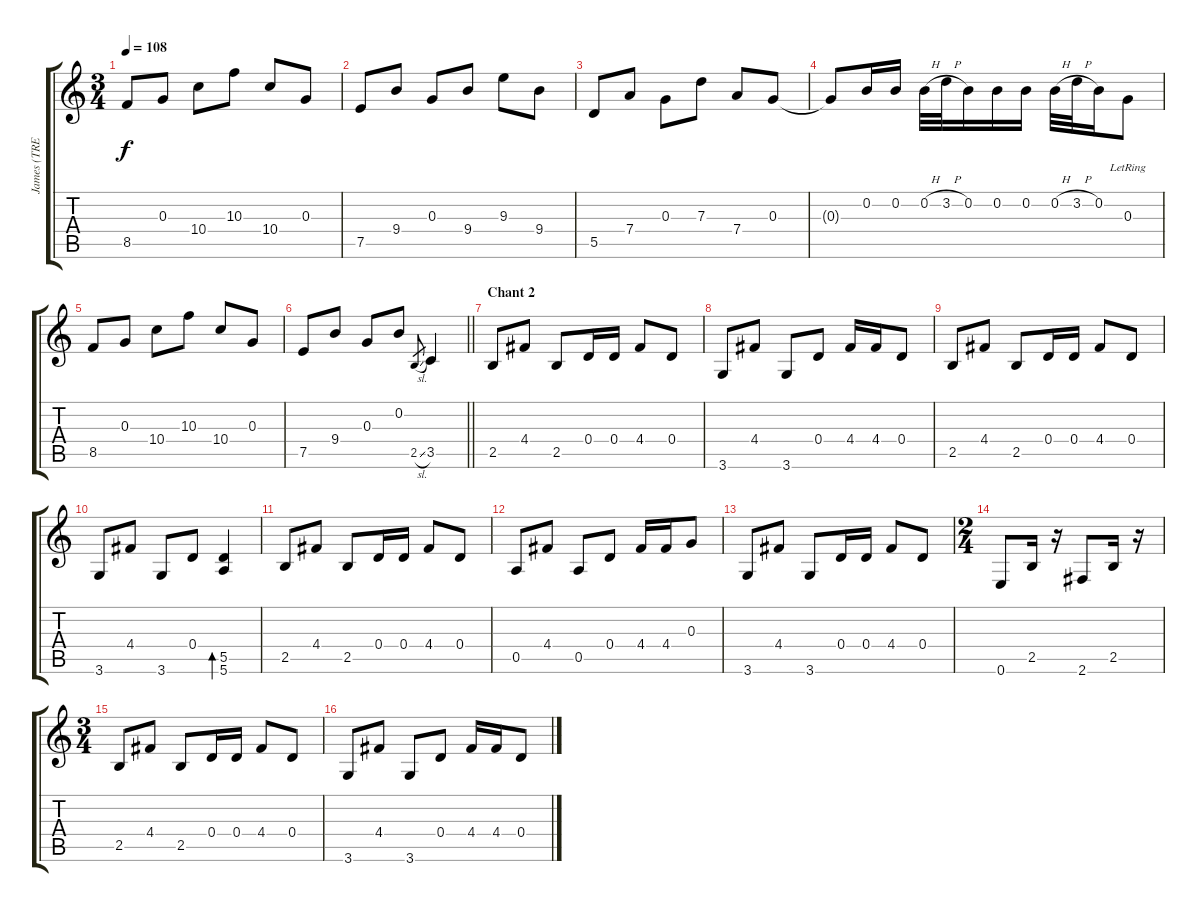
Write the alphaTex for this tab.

\track ("James (TREBBLE)" "James (TRE") {instrument electricguitarclean}
\staff {score tabs}
\tuning (E4 B3 G3 D3 A2 E2) {hide}
\ts (3 4)
\tempo 108
\clef g2
\ks c
8.5.8{dy f} 0.3.8 10.4.8 10.3.8 10.4.8 0.3.8 |
7.5.8 9.4.8 0.3.8 9.4.8 9.3.8 9.4.8 |
5.5.8 7.4.8 0.3.8 7.3.8 7.4.8 0.3.8 |
0.3{t}.8 0.2.16 0.2.16 0.2{h}.32 3.2{h}.32 0.2.16 0.2.16 0.2.16 0.2{h}.32 3.2{h}.32 0.2.16 0.3{lr}.8 |
8.5.8 0.3.8 10.4.8 10.3.8 10.4.8 0.3.8 |
\barLineRight lightlight
7.5.8 9.4.8 0.3.8 0.2.8 2.5{sl}.8{gr} 3.5.4 |
\section ("" "Chant 2")
2.5.8 4.4.8 2.5.8 0.4.16 0.4.16 4.4.8 0.4.8 |
3.6.8 4.4.8 3.6.8 0.4.8 4.4.16 4.4.16 0.4.8 |
2.5.8 4.4.8 2.5.8 0.4.16 0.4.16 4.4.8 0.4.8 |
3.6.8 4.4.8 3.6.8 0.4.8 (5.5 5.6).4{bd 240} |
2.5.8 4.4.8 2.5.8 0.4.16 0.4.16 4.4.8 0.4.8 |
0.5.8 4.4.8 0.5.8 0.4.8 4.4.16 4.4.16 0.3.8 |
3.6.8 4.4.8 3.6.8 0.4.16 0.4.16 4.4.8 0.4.8 |
\ts (2 4)
0.6.8 2.5.16 r.16 2.6.8 2.5.16 r.16 |
\ts (3 4)
2.5.8 4.4.8 2.5.8 0.4.16 0.4.16 4.4.8 0.4.8 |
3.6.8 4.4.8 3.6.8 0.4.8 4.4.16 4.4.16 0.4.8
